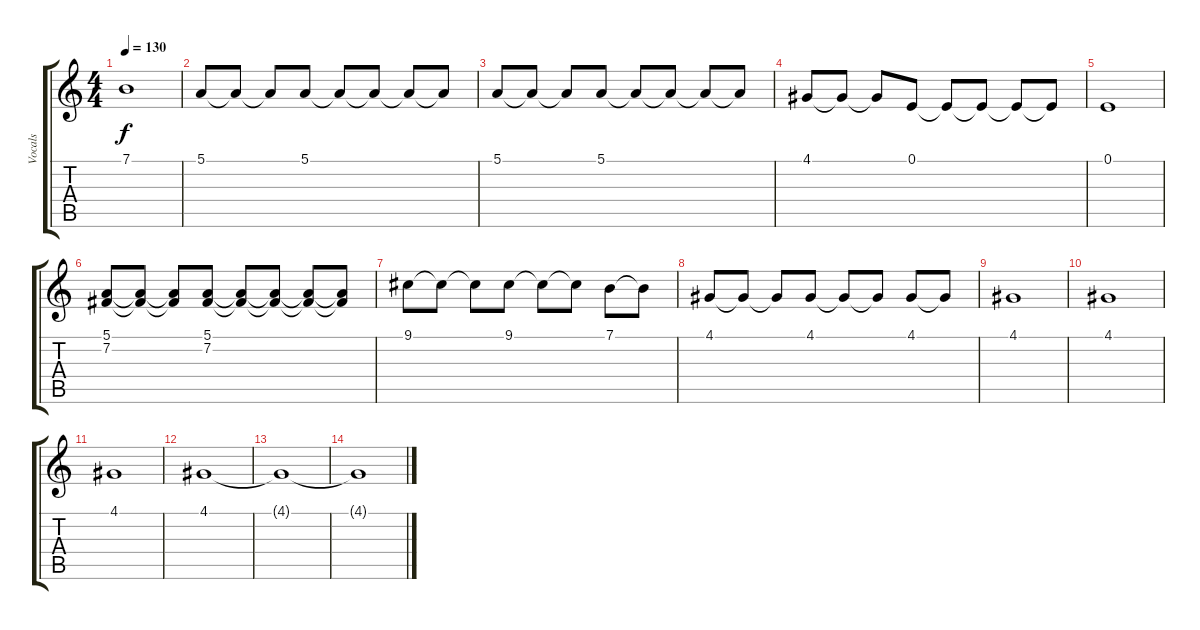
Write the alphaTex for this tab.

\track ("Vocals" "Vocals") {instrument viola}
\staff {score tabs}
\tuning (E4 B3 G3 D3 A2 E2) {hide}
\ts (4 4)
\tempo 130
\clef g2
\ks c
7.1.1{dy f} |
5.1.8 5.1{t}.8 5.1{t}.8 5.1.8 5.1{t}.8 5.1{t}.8 5.1{t}.8 5.1{t}.8 |
5.1.8 5.1{t}.8 5.1{t}.8 5.1.8 5.1{t}.8 5.1{t}.8 5.1{t}.8 5.1{t}.8 |
4.1.8 4.1{t}.8 4.1{t}.8 0.1.8 0.1{t}.8 0.1{t}.8 0.1{t}.8 0.1{t}.8 |
0.1.1 |
(5.1 7.2).8 (5.1{t} 7.2{t}).8 (5.1{t} 7.2{t}).8 (5.1 7.2).8 (5.1{t} 7.2{t}).8 (5.1{t} 7.2{t}).8 (5.1{t} 7.2{t}).8 (5.1{t} 7.2{t}).8 |
9.1.8 9.1{t}.8 9.1{t}.8 9.1.8 9.1{t}.8 9.1{t}.8 7.1.8 7.1{t}.8 |
4.1.8 4.1{t}.8 4.1{t}.8 4.1.8 4.1{t}.8 4.1{t}.8 4.1.8 4.1{t}.8 |
4.1.1 |
4.1.1 |
4.1.1 |
4.1.1 |
4.1{t}.1 |
4.1{t}.1
